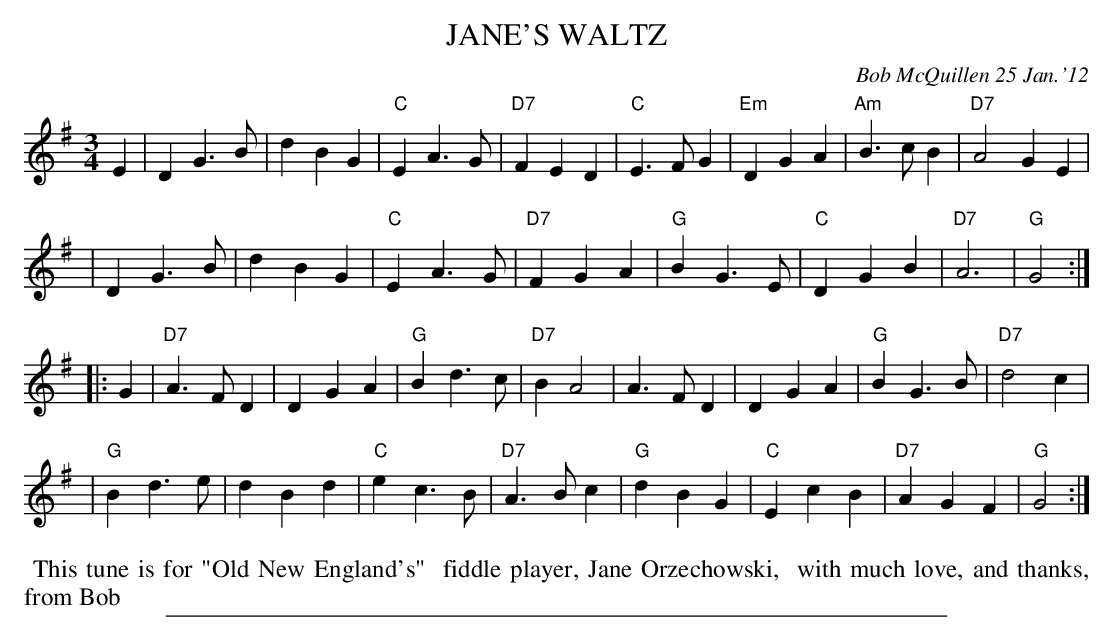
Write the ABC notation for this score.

X:1
T: JANE'S WALTZ
C: Bob McQuillen 25 Jan.'12
M: 3/4
L: 1/4
K: G
E \
| DG>B | dBG | "C"EA>G | "D7"FED | "C"E>FG | "Em"DGA | "Am"B>cB | "D7"A2 GE |
| DG>B | dBG | "C"EA>G | "D7"FGA | "G"BG>E | "C"DGB | "D7"A3 | "G"G2 :|
|: G \
| "D7"A>FD | DGA | "G"Bd>c | "D7"BA2 | A>FD | DGA | "G"BG>B | "D7"d2c |
| "G"Bd>e | dBd | "C"ec>B | "D7"A>Bc | "G"dBG | "C"EcB | "D7"AGF | "G"G2 :|
